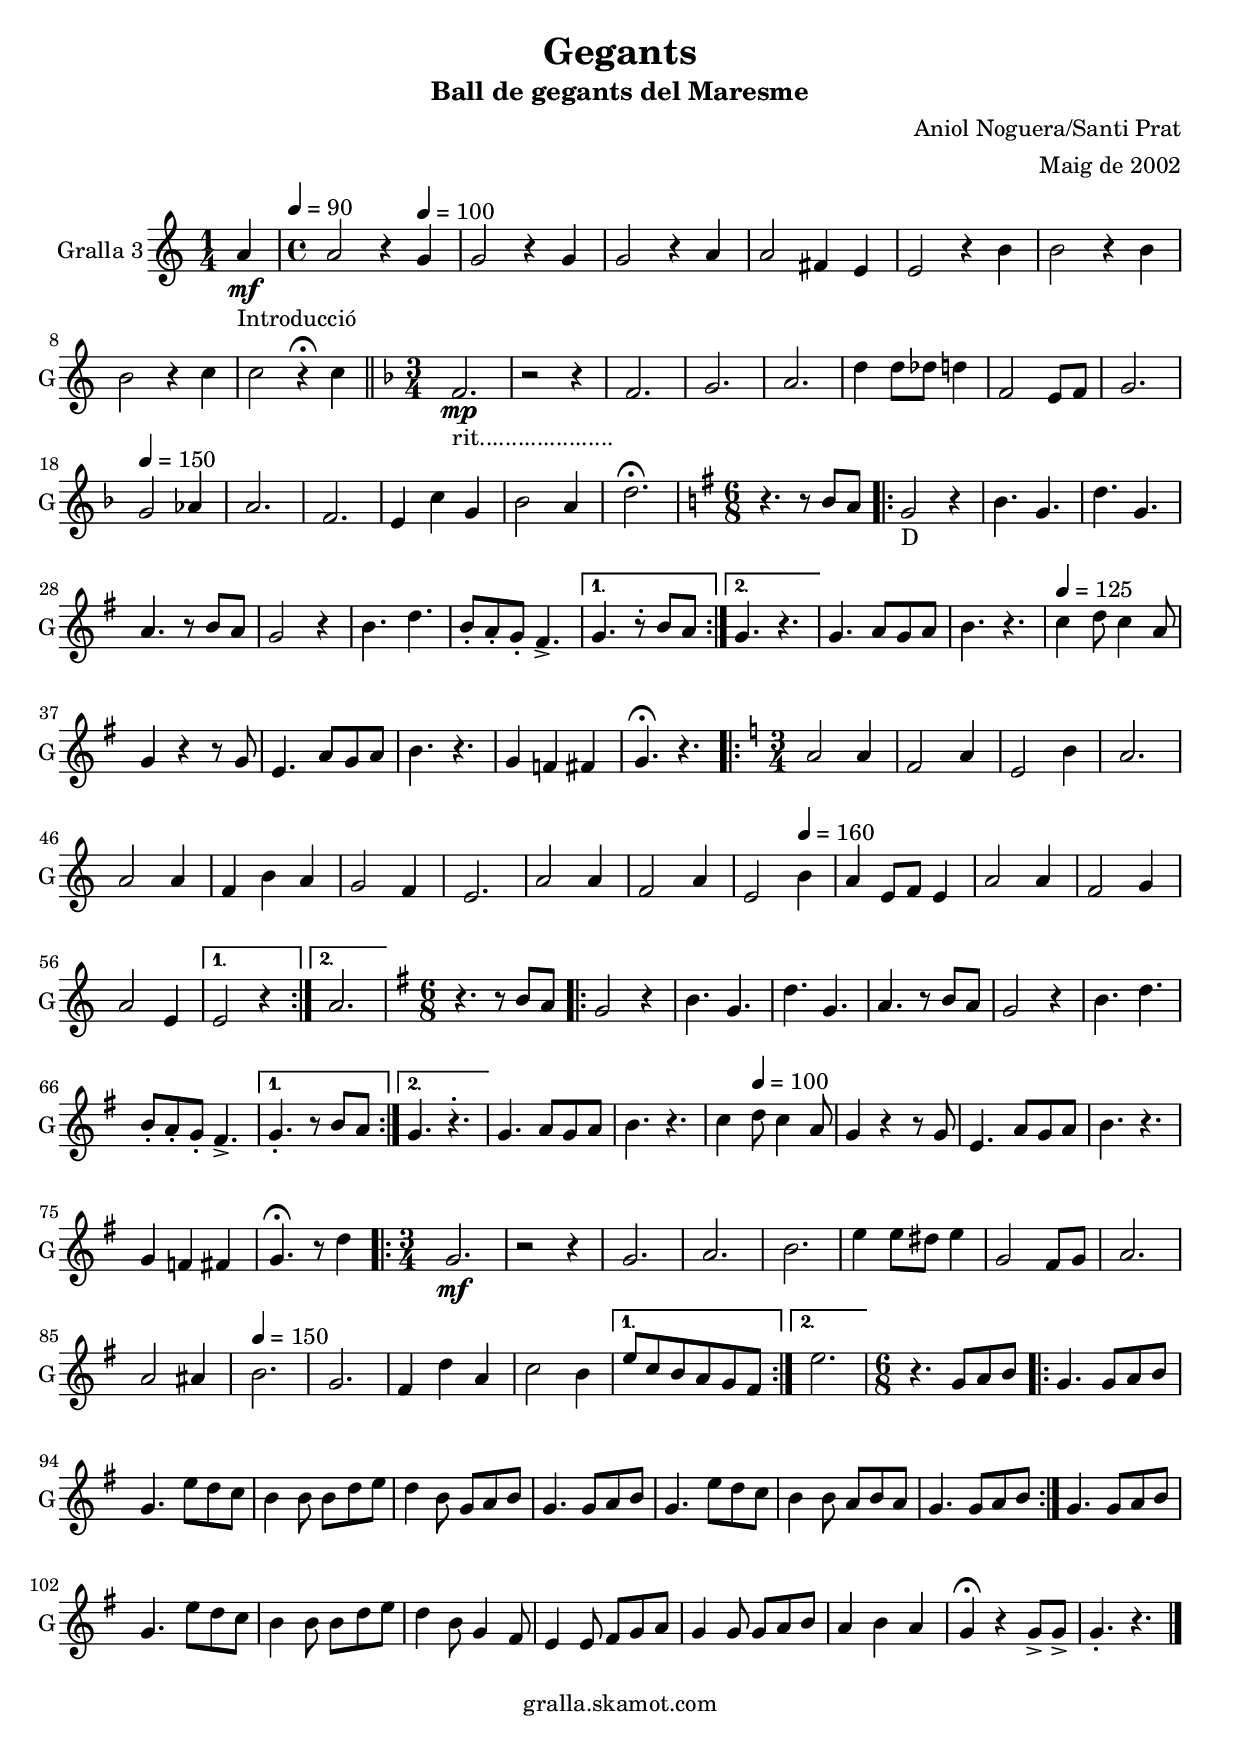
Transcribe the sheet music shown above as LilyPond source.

\version "2.16.2"

\header {
  dedication=""
  title="Gegants"
  subtitle="Ball de gegants del Maresme"
  subsubtitle=""
  poet=""
  meter=""
  piece=""
  composer="Aniol Noguera/Santi Prat"
  arranger="Maig de 2002"
  opus=""
  instrument=""
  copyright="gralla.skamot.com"
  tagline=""
}

liniaroAa =
\relative a'
{
  \clef treble
  \key c \major
  \time 1/4
  a4 \mf _"Introducció" \tempo 4 = 90  |
  \time 4/4   a2 r4 \tempo 4 = 100 g  |
  g2 r4 g  |
  g2 r4 a  |
  %05
  a2 fis4 e  |
  e2 r4 b'  |
  b2 r4 b  |
  b2 r4 c  |
  c2 r4 \fermata c  \bar "||"
  %10
  \key f \major   \time 3/4   f,2. _"rit....................." \mp  |
  r2 r4  |
  f2.  |
  g2.  |
  a2.  |
  %15
  d4 d8 des d4  |
  f,2 e8 f  |
  g2. \tempo 4 = 150  |
  g2 aes4  |
  a2.  |
  %20
  f2.  |
  e4 c' g  |
  bes2 a4  |
  d2. \fermata  |
  \key g \major   \time 6/8   r4. r8 b a  |
  %25
  \repeat volta 2 { g2 _"D" r4   |
  b4. g  |
  d'4. g,  |
  a4. r8 b a  |
  g2 r4  |
  %30
  b4. d  |
  b8 -. a -. g -. fis4. -> }
  \alternative { { g4. r8 -. b a }
  { g4. r } }
  g4. a8 g a  |
  %35
  b4. r \tempo 4 = 125  |
  c4 d8 c4 a8  |
  g4 r r8 g  |
  e4. a8 g a  |
  b4. r   |
  %40
  g4 f fis  |
  g4. \fermata r  |
  \key c \major   \time 3/4   \repeat volta 2 { a2 a4   |
  f2 a4  |
  e2 b'4  |
  %45
  a2.  |
  a2 a4  |
  f4 b a  |
  g2 f4  |
  e2.  |
  %50
  a2 a4  |
  f2 a4  |
  e2 \tempo 4 = 160 b'4  |
  a4 e8 f e4  |
  a2 a4  |
  %55
  f2 g4  |
  a2 e4 }
  \alternative { { e2 r4 }
  { a2. } }
  \key g \major   \time 6/8   r4. r8 b a  |
  %60
  \repeat volta 2 { g2  r4  |
  b4. g  |
  d'4. g,  |
  a4. r8 b a  |
  g2 r4  |
  %65
  b4. d  |
  b8 -. a -. g -. fis4. -> }
  \alternative { { g4. -. r8 b a }
  { g4. r -.  } }
  g4. a8 g a  |
  %70
  b4. r  |
  c4 \tempo 4 = 100 d8 c4 a8  |
  g4 r r8 g  |
  e4. a8 g a  |
  b4. r  |
  %75
  g4 f fis  |
  g4. \fermata r8 d'4  |
  \time 3/4   \repeat volta 2 { g,2.  \mf  |
  r2 r4  |
  g2.  |
  %80
  a2.  |
  b2.  |
  e4 e8 dis e4  |
  g,2 fis8 g  |
  a2.  |
  %85
  a2 ais4 \tempo 4 = 150  |
  b2.  |
  g2.  |
  fis4 d' a  |
  c2 b4 }
  %90
  \alternative { { e8 c b a g fis }
  { e'2. } }
  \time 6/8   r4. g,8 a b  |
  \repeat volta 2 { g4. g8  a b  |
  g4. e'8 d c  |
  %95
  b4 b8 b d e  |
  d4 b8 g a b  |
  g4. g8 a b  |
  g4. e'8 d c  |
  b4 b8 a b a  |
  %100
  g4. g8 a b  | }
  g4. g8 a b  |
  g4. e'8 d c  |
  b4 b8 b d e  |
  d4 b8 g4 fis8  |
  %105
  e4 e8 fis g a  |
  g4 g8 g a b  |
  a4 b a  |
  g4 \fermata r g8 -> g ->  |
  g4. -. r  \bar "|."
}

\score {
  \new StaffGroup {
    \override Score.RehearsalMark #'self-alignment-X = #LEFT
    <<
      \new Staff \with {instrumentName = #"Gralla 3" shortInstrumentName = #"G"} \liniaroAa
    >>
  }
  \layout {}
}
\score { \unfoldRepeats
  \new StaffGroup {
    \override Score.RehearsalMark #'self-alignment-X = #LEFT
    <<
      \new Staff \with {instrumentName = #"Gralla 3" shortInstrumentName = #"G"} \liniaroAa
    >>
  }
  \midi {
    \set Staff.midiInstrument = "oboe"
    \set DrumStaff.midiInstrument = "drums"
  }
}
